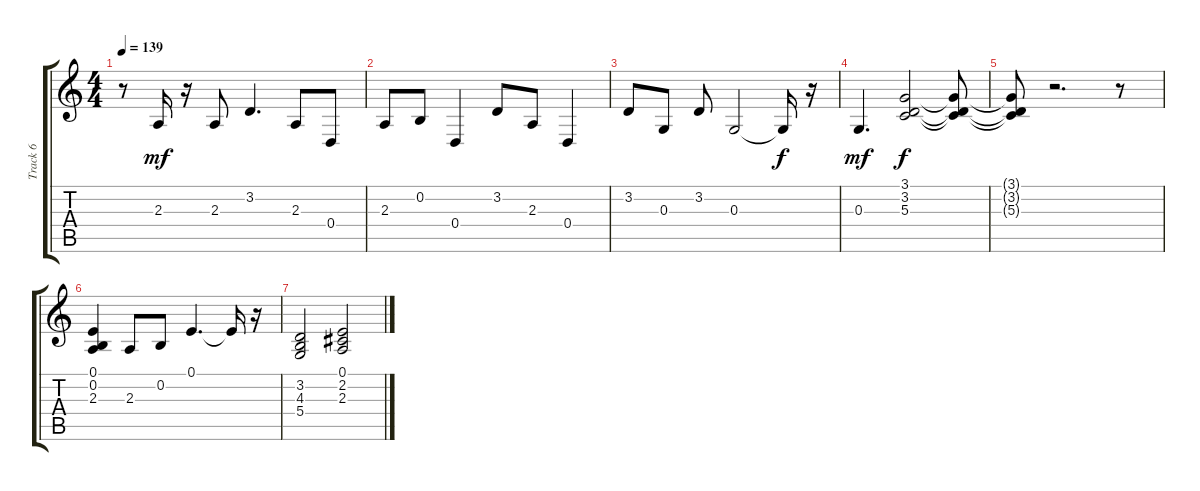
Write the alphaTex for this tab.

\track ("Track 6" "Track 6") {instrument fx1rain}
\staff {score tabs}
\tuning (E4 B3 G3 D3 A2 E2) {hide}
\ts (4 4)
\tempo 139
\clef g2
\ks c
r.8{dy mf} 2.3.16 r.16 2.3.8 3.2.4{d} 2.3.8 0.4.8 |
2.3.8 0.2.8 0.4.4 3.2.8 2.3.8 0.4.4 |
3.2.8 0.3.8 3.2.8 0.3.2 0.3{t}.16{dy f} r.16 |
0.3.4{d dy mf} (3.1 3.2 5.3).2{dy f} (3.1{t} 3.2{t} 5.3{t}).8 |
(3.1{t} 3.2{t} 5.3{t}).8 r.2{d} r.8 |
(0.1 0.2 2.3).4 2.3.8 0.2.8 0.1.4{d} 0.1{t}.16 r.16 |
(3.2 4.3 5.4).2 (0.1 2.2 2.3).2
